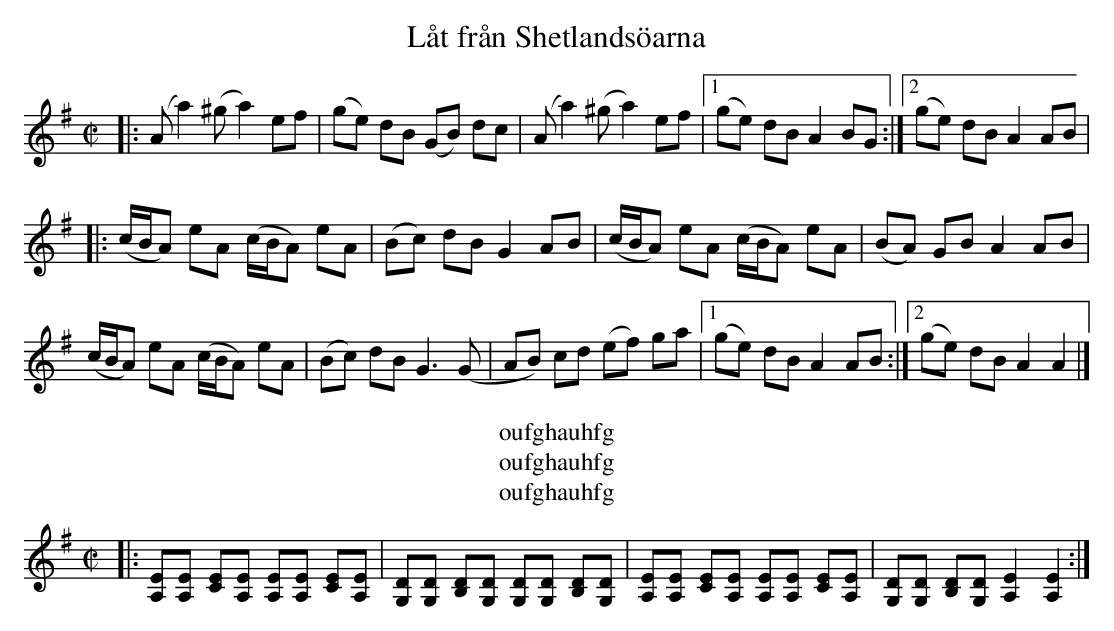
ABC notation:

X:1
T: Låt från Shetlandsöarna
M: C|
K: G
|: (Aa2)(^ga2)ef | (ge) dB (GB) dc | (Aa2)(^ga2)ef |1 (ge) dB A2 BG :|2 (ge) dB A2 AB |
|: (c/B/A) eA (c/B/A) eA | (Bc) dB G2 AB | (c/B/A) eA (c/B/A) eA | (BA) GB A2 AB |
(c/B/A) eA (c/B/A) eA | (Bc) dB G3(G | AB) cd (ef) ga |1 (ge) dB A2 AB :|2 (ge) dB A2 A2 |]
T: oufghauhfg
T: oufghauhfg
T: oufghauhfg
|: [A,E][A,E] [CE][A,E] [A,E][A,E] [CE][A,E] | [G,D][G,D] [B,D][G,D] [G,D][G,D] [B,D][G,D] | [A,E][A,E] [CE][A,E] [A,E][A,E] [CE][A,E] | [G,D][G,D] [B,D][G,D] [A,2E2] [A,2E2] :|
